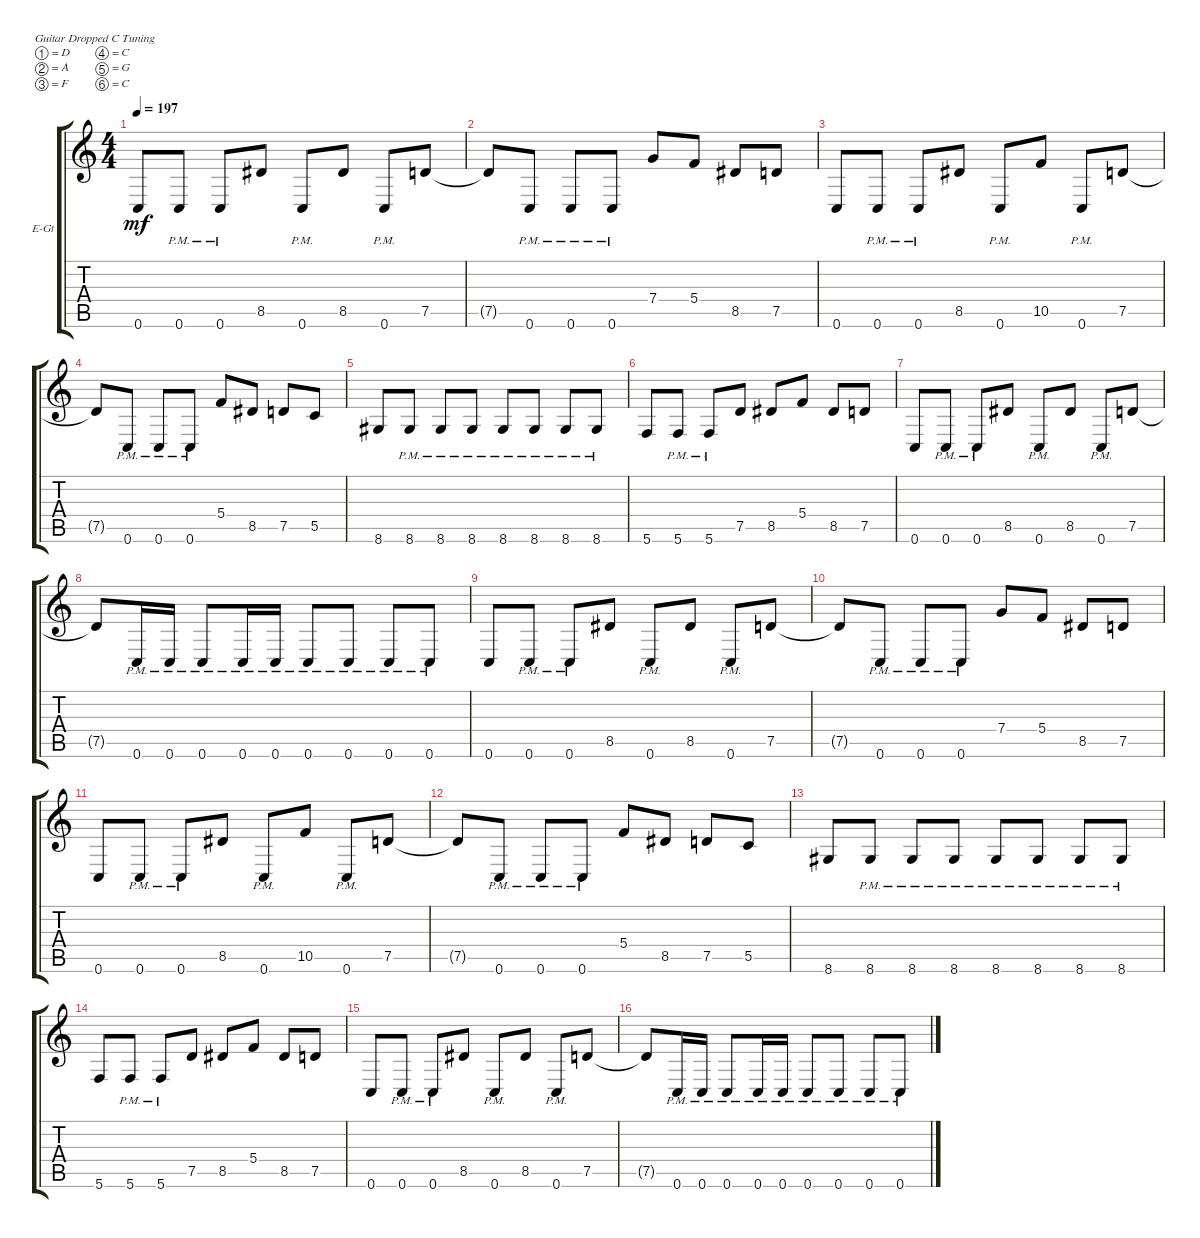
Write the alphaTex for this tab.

\defaultSystemsLayout 4
\bracketExtendMode groupsimilarinstruments
\firstSystemTrackNameOrientation horizontal
\otherSystemsTrackNameOrientation horizontal
\track ("Marcelo" "E-Gt") {instrument distortionguitar}
\staff {score tabs}
\tuning (D4 A3 F3 C3 G2 C2)
\ts (4 4)
\tempo 197
\clef g2
\ks c
0.6.8{dy mf} 0.6{pm}.8 0.6{pm}.8 8.5.8 0.6{pm}.8 8.5.8 0.6{pm}.8 7.5.8 |
7.5{t}.8 0.6{pm}.8 0.6{pm}.8 0.6{pm}.8 7.4.8 5.4.8 8.5.8 7.5.8 |
0.6.8 0.6{pm}.8 0.6{pm}.8 8.5.8 0.6{pm}.8 10.5.8 0.6{pm}.8 7.5.8 |
7.5{t}.8 0.6{pm}.8 0.6{pm}.8 0.6{pm}.8 5.4.8 8.5.8 7.5.8 5.5.8 |
8.6.8 8.6{pm}.8 8.6{pm}.8 8.6{pm}.8 8.6{pm}.8 8.6{pm}.8 8.6{pm}.8 8.6{pm}.8 |
5.6.8 5.6{pm}.8 5.6{pm}.8 7.5.8 8.5.8 5.4.8 8.5.8 7.5.8 |
0.6.8 0.6{pm}.8 0.6{pm}.8 8.5.8 0.6{pm}.8 8.5.8 0.6{pm}.8 7.5.8 |
7.5{t}.8 0.6{pm}.16 0.6{pm}.16 0.6{pm}.8 0.6{pm}.16 0.6{pm}.16 0.6{pm}.8 0.6{pm}.8 0.6{pm}.8 0.6{pm}.8 |
0.6.8 0.6{pm}.8 0.6{pm}.8 8.5.8 0.6{pm}.8 8.5.8 0.6{pm}.8 7.5.8 |
7.5{t}.8 0.6{pm}.8 0.6{pm}.8 0.6{pm}.8 7.4.8 5.4.8 8.5.8 7.5.8 |
0.6.8 0.6{pm}.8 0.6{pm}.8 8.5.8 0.6{pm}.8 10.5.8 0.6{pm}.8 7.5.8 |
7.5{t}.8 0.6{pm}.8 0.6{pm}.8 0.6{pm}.8 5.4.8 8.5.8 7.5.8 5.5.8 |
8.6.8 8.6{pm}.8 8.6{pm}.8 8.6{pm}.8 8.6{pm}.8 8.6{pm}.8 8.6{pm}.8 8.6{pm}.8 |
5.6.8 5.6{pm}.8 5.6{pm}.8 7.5.8 8.5.8 5.4.8 8.5.8 7.5.8 |
0.6.8 0.6{pm}.8 0.6{pm}.8 8.5.8 0.6{pm}.8 8.5.8 0.6{pm}.8 7.5.8 |
7.5{t}.8 0.6{pm}.16 0.6{pm}.16 0.6{pm}.8 0.6{pm}.16 0.6{pm}.16 0.6{pm}.8 0.6{pm}.8 0.6{pm}.8 0.6{pm}.8
